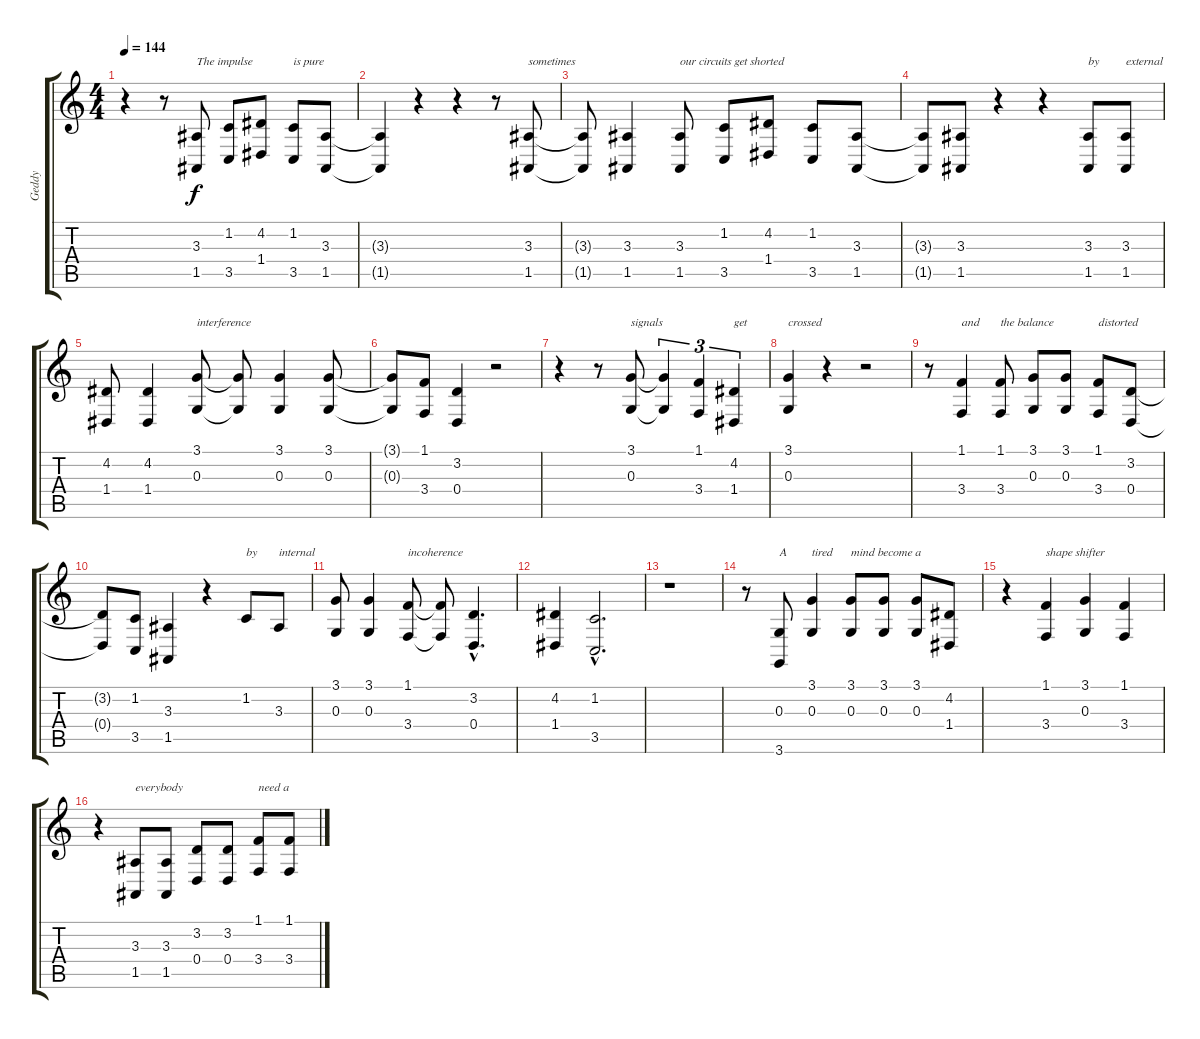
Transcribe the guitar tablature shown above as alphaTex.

\track ("Geddy" "Geddy") {instrument lead6voice}
\staff {score tabs}
\tuning (E4 B3 G3 D3 A2 E2) {hide}
\ts (4 4)
\tempo 144
\clef g2
\ks c
r.4{dy f} r.8 (3.3 1.5).8{txt "The impulse"} (1.2 3.5).8 (4.2 1.4).8 (1.2 3.5).8{txt "is pure"} (3.3 1.5).8 |
(3.3{t} 1.5{t}).4 r.4 r.4 r.8 (3.3 1.5).8{txt "sometimes"} |
(3.3{t} 1.5{t}).8 (3.3 1.5).4 (3.3 1.5).8{txt "our circuits get shorted"} (1.2 3.5).8 (4.2 1.4).8 (1.2 3.5).8 (3.3 1.5).8 |
(3.3{t} 1.5{t}).8 (3.3 1.5).8 r.4 r.4 (3.3 1.5).8{txt "by"} (3.3 1.5).8{txt "external"} |
(4.2 1.4).8 (4.2 1.4).4 (3.1 0.3).8{txt "interference"} (3.1{t} 0.3{t}).8 (3.1 0.3).4 (3.1 0.3).8 |
(3.1{t} 0.3{t}).8 (1.1 3.4).8 (3.2 0.4).4 r.2 |
r.4 r.8 (3.1 0.3).8{txt "signals"} (3.1{t} 0.3{t}).4{tu (3 2)} (1.1 3.4).4{tu (3 2)} (4.2 1.4).4{tu (3 2) txt "get"} |
(3.1 0.3).4{txt "crossed"} r.4 r.2 |
r.8 (1.1 3.4).4{txt "and"} (1.1 3.4).8{txt "the balance"} (3.1 0.3).8 (3.1 0.3).8 (1.1 3.4).8{txt "distorted"} (3.2 0.4).8 |
(3.2{t} 0.4{t}).8 (1.2 3.5).8 (3.3 1.5).4 r.4 1.2.8{txt "by"} 3.3.8{txt "internal"} |
(3.1 0.3).8 (3.1 0.3).4 (1.1 3.4).8{txt "incoherence"} (1.1{t} 3.4{t}).8 (3.2{hac} 0.4{hac}).4{d} |
(4.2 1.4).4 (1.2{hac} 3.5{hac}).2{d} |
r.1 |
r.8 (0.3 3.6).8{txt "A"} (3.1 0.3).4{txt "tired"} (3.1 0.3).8{txt "mind become a"} (3.1 0.3).8 (3.1 0.3).8 (4.2 1.4).8 |
r.4 (1.1 3.4).4{txt "shape shifter"} (3.1 0.3).4 (1.1 3.4).4 |
r.4 (3.3 1.5).8{txt "everybody"} (3.3 1.5).8 (3.2 0.4).8 (3.2 0.4).8 (1.1 3.4).8{txt "need a"} (1.1 3.4).8
